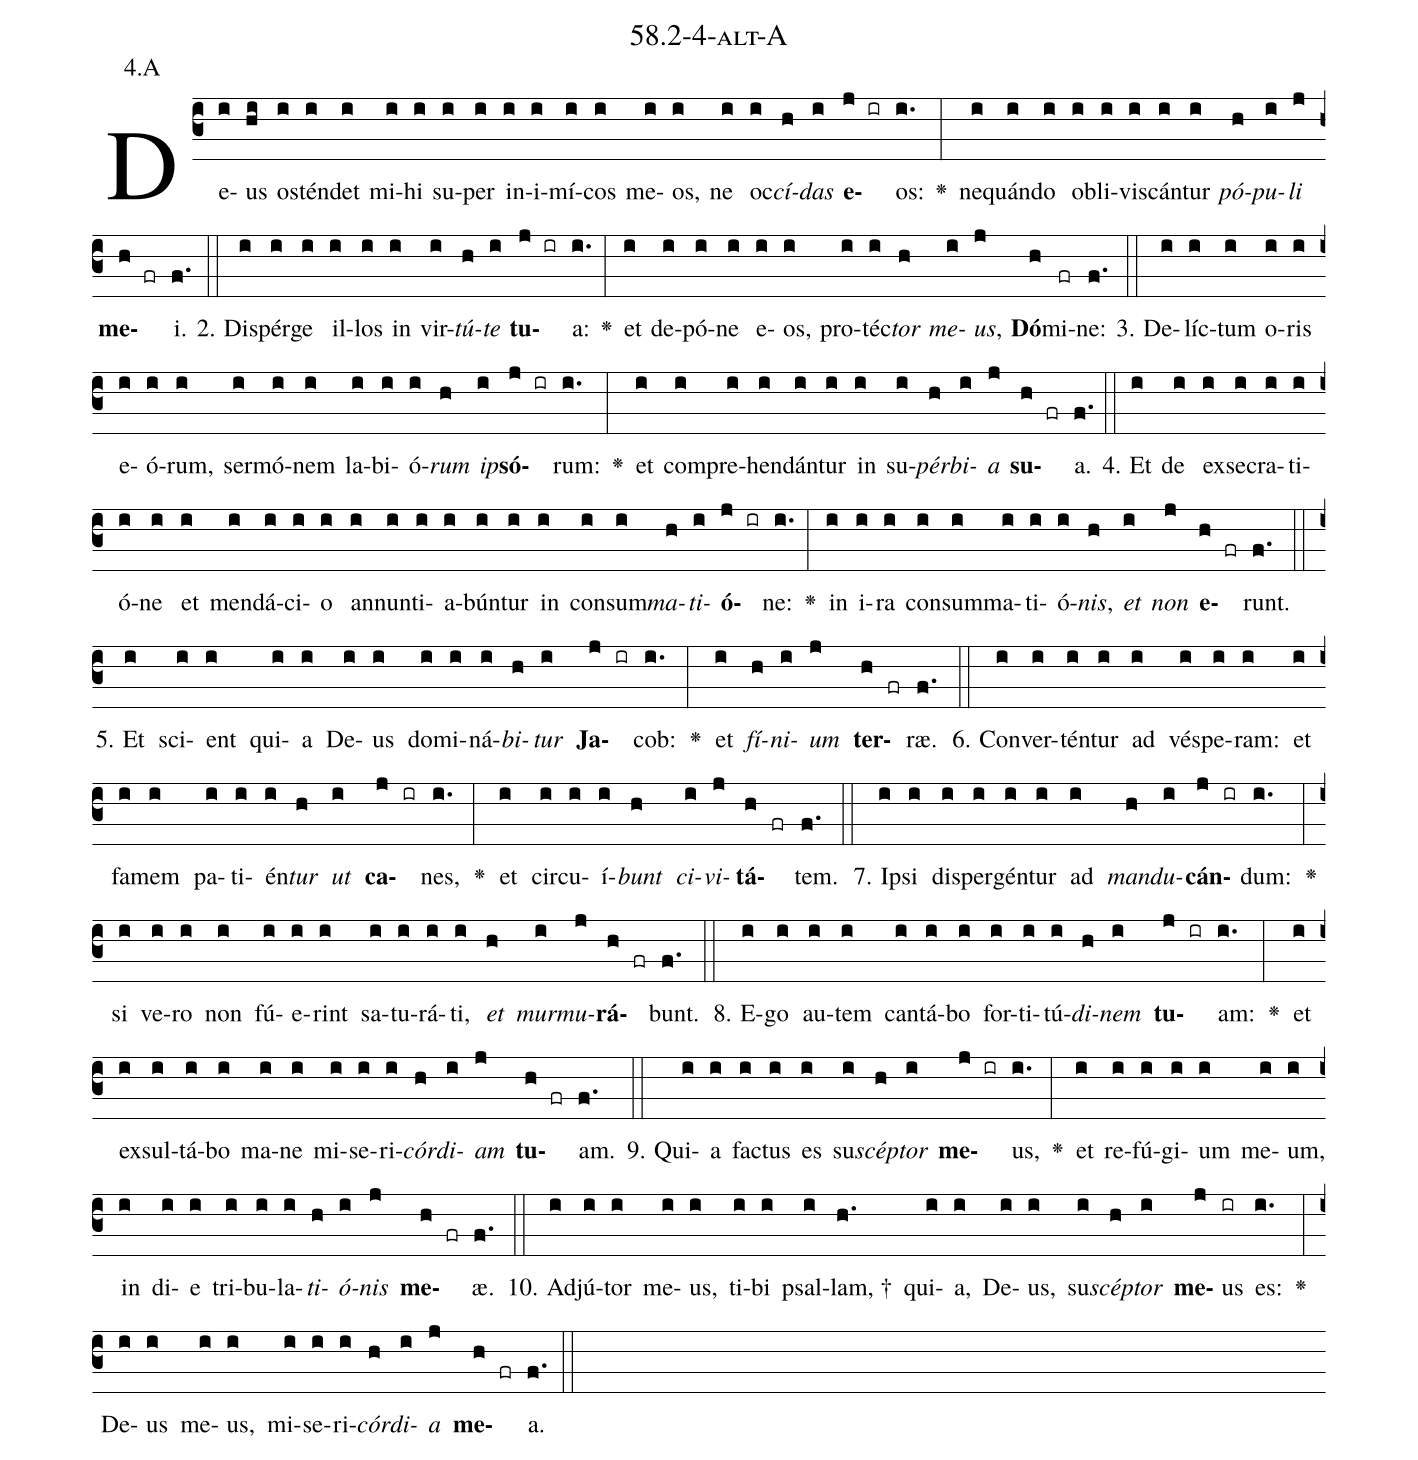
name: 58.2-4-alt-A;
annotation: 4.A;
%%
(c3)De(i)us(hi) os(i)tén(i)det(i) mi(i)hi(i) su(i)per(i) in(i)i(i)mí(i)cos(i) me(i)os,(i) ne(i) oc(i)<i>cí</i>(h)<i>das</i>(i) <b>e</b>(j ir)os:(i.) <v>\greheightstar</v>(:) ne(i)quán(i)do(i) ob(i)li(i)vis(i)cán(i)tur(i) <i>pó</i>(h)<i>pu</i>(i)<i>li</i>(j) <b>me</b>(h fr)i.(f.) (::)
2. Di(i)spér(i)ge(i) il(i)los(i) in(i) vir(i)<i>tú</i>(h)<i>te</i>(i) <b>tu</b>(j ir)a:(i.) <v>\greheightstar</v>(:) et(i) de(i)pó(i)ne(i) e(i)os,(i) pro(i)téc(i)<i>tor</i>(h) <i>me</i>(i)<i>us</i>,(j) <b>Dó</b>(h)mi(fr)ne:(f.) (::)
3. De(i)líc(i)tum(i) o(i)ris(i) e(i)ó(i)rum,(i) ser(i)mó(i)nem(i) la(i)bi(i)ó(i)<i>rum</i>(h) <i>ip</i>(i)<b>só</b>(j ir)rum:(i.) <v>\greheightstar</v>(:) et(i) com(i)pre(i)hen(i)dán(i)tur(i) in(i) su(i)<i>pér</i>(h)<i>bi</i>(i)<i>a</i>(j) <b>su</b>(h fr)a.(f.) (::)
4. Et(i) de(i) ex(i)se(i)cra(i)ti(i)ó(i)ne(i) et(i) men(i)dá(i)ci(i)o(i) an(i)nun(i)ti(i)a(i)bún(i)tur(i) in(i) con(i)sum(i)<i>ma</i>(h)<i>ti</i>(i)<b>ó</b>(j ir)ne:(i.) <v>\greheightstar</v>(:) in(i) i(i)ra(i) con(i)sum(i)ma(i)ti(i)ó(i)<i>nis</i>,(h) <i>et</i>(i) <i>non</i>(j) <b>e</b>(h fr)runt.(f.) (::)
5. Et(i) sci(i)ent(i) qui(i)a(i) De(i)us(i) do(i)mi(i)ná(i)<i>bi</i>(h)<i>tur</i>(i) <b>Ja</b>(j ir)cob:(i.) <v>\greheightstar</v>(:) et(i) <i>fí</i>(h)<i>ni</i>(i)<i>um</i>(j) <b>ter</b>(h fr)ræ.(f.) (::)
6. Con(i)ver(i)tén(i)tur(i) ad(i) vés(i)pe(i)ram:(i) et(i) fa(i)mem(i) pa(i)ti(i)én(i)<i>tur</i>(h) <i>ut</i>(i) <b>ca</b>(j ir)nes,(i.) <v>\greheightstar</v>(:) et(i) cir(i)cu(i)í(i)<i>bunt</i>(h) <i>ci</i>(i)<i>vi</i>(j)<b>tá</b>(h fr)tem.(f.) (::)
7. Ip(i)si(i) di(i)sper(i)gén(i)tur(i) ad(i) <i>man</i>(h)<i>du</i>(i)<b>cán</b>(j ir)dum:(i.) <v>\greheightstar</v>(:) si(i) ve(i)ro(i) non(i) fú(i)e(i)rint(i) sa(i)tu(i)rá(i)ti,(i) <i>et</i>(h) <i>mur</i>(i)<i>mu</i>(j)<b>rá</b>(h fr)bunt.(f.) (::)
8. E(i)go(i) au(i)tem(i) can(i)tá(i)bo(i) for(i)ti(i)tú(i)<i>di</i>(h)<i>nem</i>(i) <b>tu</b>(j ir)am:(i.) <v>\greheightstar</v>(:) et(i) ex(i)sul(i)tá(i)bo(i) ma(i)ne(i) mi(i)se(i)ri(i)<i>cór</i>(h)<i>di</i>(i)<i>am</i>(j) <b>tu</b>(h fr)am.(f.) (::)
9. Qui(i)a(i) fac(i)tus(i) es(i) su(i)<i>scép</i>(h)<i>tor</i>(i) <b>me</b>(j ir)us,(i.) <v>\greheightstar</v>(:) et(i) re(i)fú(i)gi(i)um(i) me(i)um,(i) in(i) di(i)e(i) tri(i)bu(i)la(i)<i>ti</i>(h)<i>ó</i>(i)<i>nis</i>(j) <b>me</b>(h fr)æ.(f.) (::)
10. Ad(i)jú(i)tor(i) me(i)us,(i) ti(i)bi(i) psal(i)lam, †(h.) qui(i)a,(i) De(i)us,(i) su(i)<i>scép</i>(h)<i>tor</i>(i) <b>me</b>(j)us(ir) es:(i.) <v>\greheightstar</v>(:) De(i)us(i) me(i)us,(i) mi(i)se(i)ri(i)<i>cór</i>(h)<i>di</i>(i)<i>a</i>(j) <b>me</b>(h fr)a.(f.) (::)
